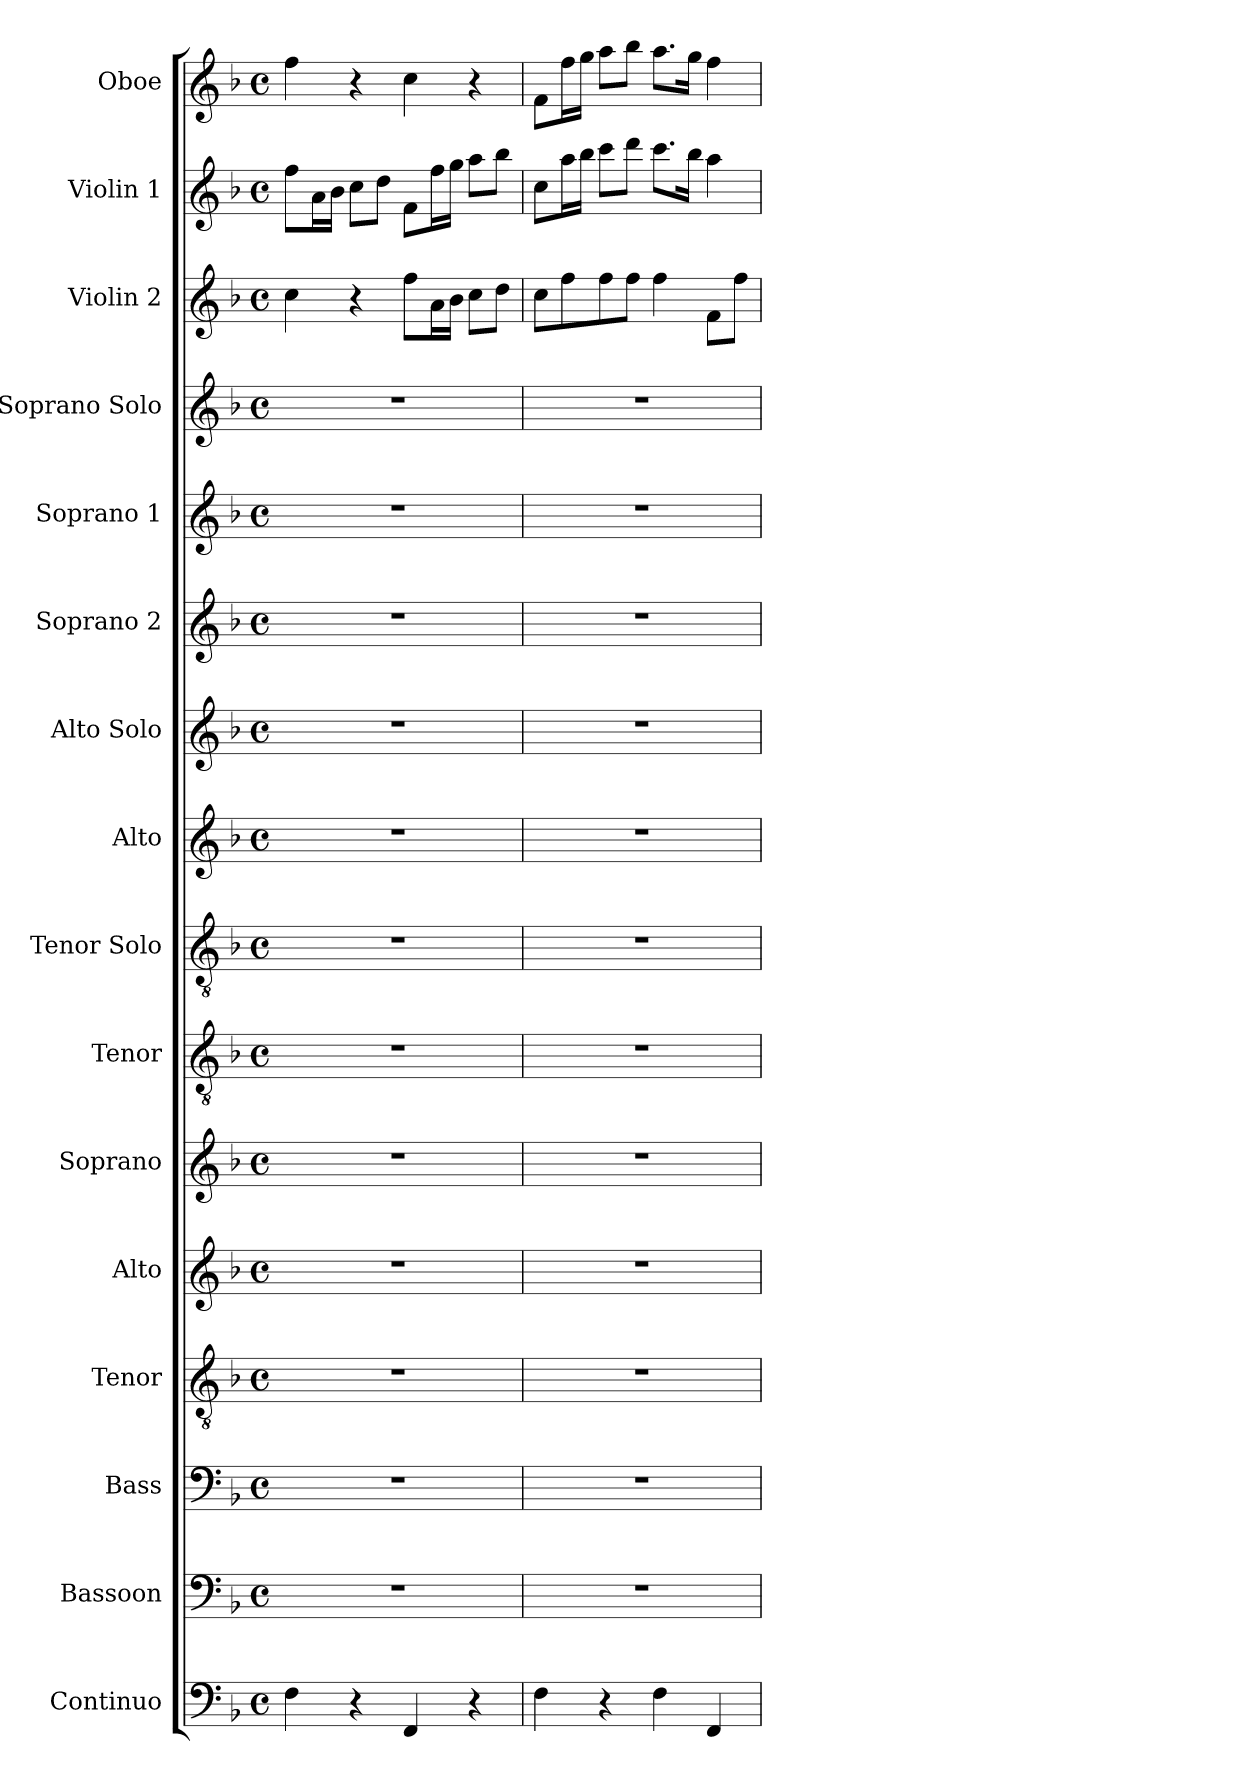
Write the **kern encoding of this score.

**kern	**kern	**kern	**kern	**kern	**kern	**kern	**kern	**kern	**kern	**kern	**kern	**kern	**kern	**kern	**kern
*part16	*part15	*part14	*part13	*part12	*part11	*part10	*part9	*part8	*part7	*part6	*part5	*part4	*part3	*part2	*part1
*staff16	*staff15	*staff14	*staff13	*staff12	*staff11	*staff10	*staff9	*staff8	*staff7	*staff6	*staff5	*staff4	*staff3	*staff2	*staff1
*I"Continuo	*I"Bassoon	*I"Bass	*I"Tenor	*I"Alto	*I"Soprano	*I"Tenor	*I"Tenor Solo	*I"Alto	*I"Alto Solo	*I"Soprano 2	*I"Soprano 1	*I"Soprano Solo	*I"Violin 2	*I"Violin 1	*I"Oboe
*I'Cont.	*I'Bsn.	*I'B.	*I'T.	*I'A.	*I'S.	*I'T.	*I'T. Solo	*I'A.	*I'A.  Solo	*I'S2.	*I'S1.	*I'S. Solo	*I'Vln. 2	*I'Vln. 1	*I'Ob.
!!LO:PB:g=z
*clefF4	*clefF4	*clefF4	*clefGv2	*clefG2	*clefG2	*clefGv2	*clefGv2	*clefG2	*clefG2	*clefG2	*clefG2	*clefG2	*clefG2	*clefG2	*clefG2
*	*	*	*ITrd7c12	*	*	*ITrd7c12	*ITrd7c12	*	*	*	*	*	*	*	*
*k[b-]	*k[b-]	*k[b-]	*k[b-]	*k[b-]	*k[b-]	*k[b-]	*k[b-]	*k[b-]	*k[b-]	*k[b-]	*k[b-]	*k[b-]	*k[b-]	*k[b-]	*k[b-]
*F:	*F:	*F:	*F:	*F:	*F:	*F:	*F:	*F:	*F:	*F:	*F:	*F:	*F:	*F:	*F:
*M4/4	*M4/4	*M4/4	*M4/4	*M4/4	*M4/4	*M4/4	*M4/4	*M4/4	*M4/4	*M4/4	*M4/4	*M4/4	*M4/4	*M4/4	*M4/4
*met(c)	*met(c)	*met(c)	*met(c)	*met(c)	*met(c)	*met(c)	*met(c)	*met(c)	*met(c)	*met(c)	*met(c)	*met(c)	*met(c)	*met(c)	*met(c)
=1	=1	=1	=1	=1	=1	=1	=1	=1	=1	=1	=1	=1	=1	=1	=1
4Fi\	1r	1r	1r	1r	1r	1r	1r	1r	1r	1r	1r	1r	4cci\	8ffi\L	4ffi\
.	.	.	.	.	.	.	.	.	.	.	.	.	.	16ai\L	.
.	.	.	.	.	.	.	.	.	.	.	.	.	.	16b-i\JJ	.
4r	.	.	.	.	.	.	.	.	.	.	.	.	4r	8cci\L	4r
.	.	.	.	.	.	.	.	.	.	.	.	.	.	8ddi\J	.
4FFi/	.	.	.	.	.	.	.	.	.	.	.	.	8ffi\L	8fi\L	4cci\
.	.	.	.	.	.	.	.	.	.	.	.	.	16ai\L	16ffi\L	.
.	.	.	.	.	.	.	.	.	.	.	.	.	16b-i\JJ	16ggi\JJ	.
4r	.	.	.	.	.	.	.	.	.	.	.	.	8cci\L	8aai\L	4r
.	.	.	.	.	.	.	.	.	.	.	.	.	8ddi\J	8bb-i\J	.
=2	=2	=2	=2	=2	=2	=2	=2	=2	=2	=2	=2	=2	=2	=2	=2
4Fi\	1r	1r	1r	1r	1r	1r	1r	1r	1r	1r	1r	1r	8cci\L	8cci\L	8fi\L
.	.	.	.	.	.	.	.	.	.	.	.	.	8ffi\	16aai\L	16ffi\L
.	.	.	.	.	.	.	.	.	.	.	.	.	.	16bb-i\JJ	16ggi\JJ
4r	.	.	.	.	.	.	.	.	.	.	.	.	8ffi\	8ccci\L	8aai\L
.	.	.	.	.	.	.	.	.	.	.	.	.	8ffi\J	8dddi\J	8bb-i\J
4Fi\	.	.	.	.	.	.	.	.	.	.	.	.	4ffi\	8.ccci\L	8.aai\L
.	.	.	.	.	.	.	.	.	.	.	.	.	.	16bb-i\Jk	16ggi\Jk
4FFi/	.	.	.	.	.	.	.	.	.	.	.	.	8fi\L	4aai\	4ffi\
.	.	.	.	.	.	.	.	.	.	.	.	.	8ffi\J	.	.
=	=	=	=	=	=	=	=	=	=	=	=	=	=	=	=
*-	*-	*-	*-	*-	*-	*-	*-	*-	*-	*-	*-	*-	*-	*-	*-
